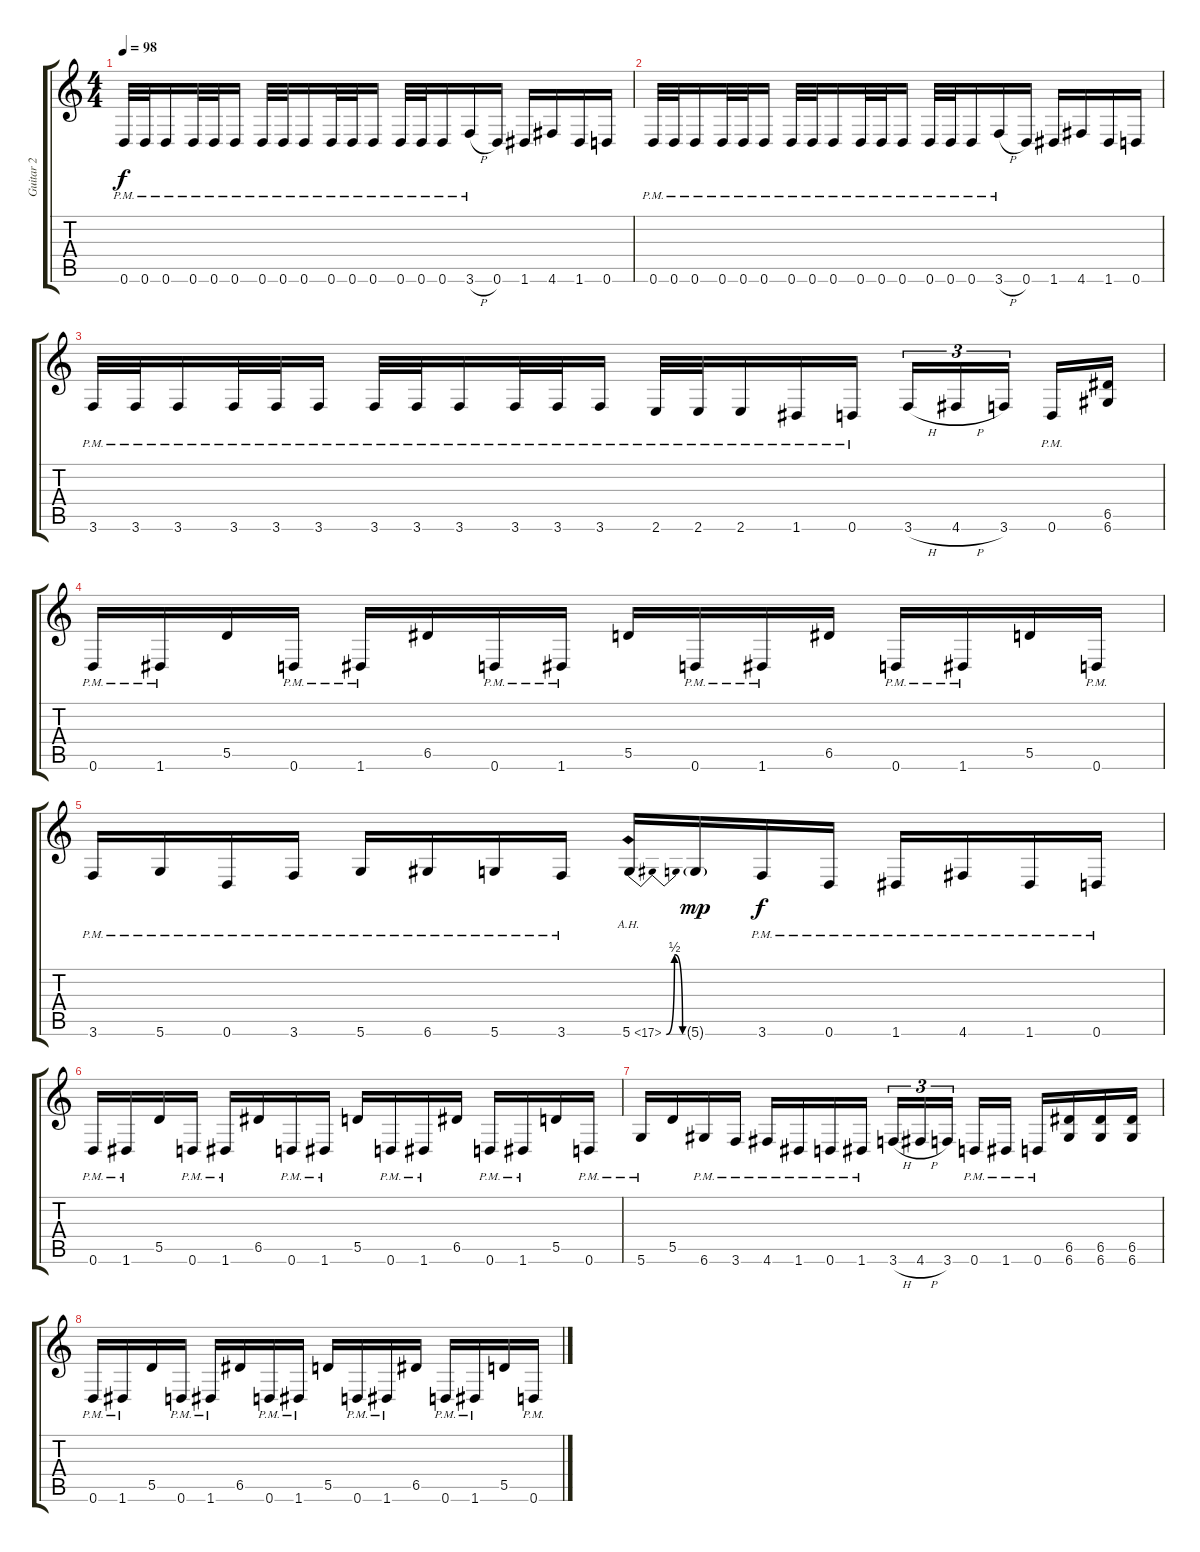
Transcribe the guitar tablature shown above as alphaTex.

\track ("Guitar 2" "Guitar 2") {instrument distortionguitar}
\staff {score tabs}
\tuning (E4 B3 G3 D3 A2 D2) {hide}
\ts (4 4)
\tempo 98
\clef g2
\ks c
0.6{pm}.32{dy f} 0.6{pm}.32 0.6{pm}.16 0.6{pm}.32 0.6{pm}.32 0.6{pm}.16 0.6{pm}.32 0.6{pm}.32 0.6{pm}.16 0.6{pm}.32 0.6{pm}.32 0.6{pm}.16 0.6{pm}.32 0.6{pm}.32 0.6{pm}.16 3.6{h pm}.16 0.6.16 1.6.16 4.6.16 1.6.16 0.6.16 |
0.6{pm}.32 0.6{pm}.32 0.6{pm}.16 0.6{pm}.32 0.6{pm}.32 0.6{pm}.16 0.6{pm}.32 0.6{pm}.32 0.6{pm}.16 0.6{pm}.32 0.6{pm}.32 0.6{pm}.16 0.6{pm}.32 0.6{pm}.32 0.6{pm}.16 3.6{h pm}.16 0.6.16 1.6.16 4.6.16 1.6.16 0.6.16 |
3.6{pm}.32 3.6{pm}.32 3.6{pm}.16 3.6{pm}.32 3.6{pm}.32 3.6{pm}.16 3.6{pm}.32 3.6{pm}.32 3.6{pm}.16 3.6{pm}.32 3.6{pm}.32 3.6{pm}.16 2.6{pm}.32 2.6{pm}.32 2.6{pm}.16 1.6{pm}.16 0.6{pm}.16 3.6{h}.16{tu (3 2)} 4.6{h}.16{tu (3 2)} 3.6.16{tu (3 2) beam splitsecondary} 0.6{pm}.16 (6.5 6.6).16 |
0.6{pm}.16 1.6{pm}.16 5.5.16 0.6{pm}.16 1.6{pm}.16 6.5.16 0.6{pm}.16 1.6{pm}.16 5.5.16 0.6{pm}.16 1.6{pm}.16 6.5.16 0.6{pm}.16 1.6{pm}.16 5.5.16 0.6{pm}.16 |
3.6{pm}.16 5.6{pm}.16 0.6{pm}.16 3.6{pm}.16 5.6{pm}.16 6.6{pm}.16 5.6{pm}.16 3.6{pm}.16 5.6{be (bendrelease 0 0 15 2 15 2 60 0) ah 12}.16 5.6{g}.16{dy mp} 3.6{pm}.16{dy f} 0.6{pm}.16 1.6{pm}.16 4.6{pm}.16 1.6{pm}.16 0.6{pm}.16 |
0.6{pm}.16 1.6{pm}.16 5.5.16 0.6{pm}.16 1.6{pm}.16 6.5.16 0.6{pm}.16 1.6{pm}.16 5.5.16 0.6{pm}.16 1.6{pm}.16 6.5.16 0.6{pm}.16 1.6{pm}.16 5.5.16 0.6{pm}.16 |
5.6{pm}.16 5.5.16 6.6{pm}.16 3.6{pm}.16 4.6{pm}.16 1.6{pm}.16 0.6{pm}.16 1.6{pm}.16 3.6{h}.16{tu (3 2)} 4.6{h}.16{tu (3 2)} 3.6.16{tu (3 2) beam splitsecondary} 0.6{pm}.16 1.6{pm}.16 0.6{pm}.16 (6.5 6.6).16 (6.5 6.6).16 (6.5 6.6).16 |
0.6{pm}.16 1.6{pm}.16 5.5.16 0.6{pm}.16 1.6{pm}.16 6.5.16 0.6{pm}.16 1.6{pm}.16 5.5.16 0.6{pm}.16 1.6{pm}.16 6.5.16 0.6{pm}.16 1.6{pm}.16 5.5.16 0.6{pm}.16
